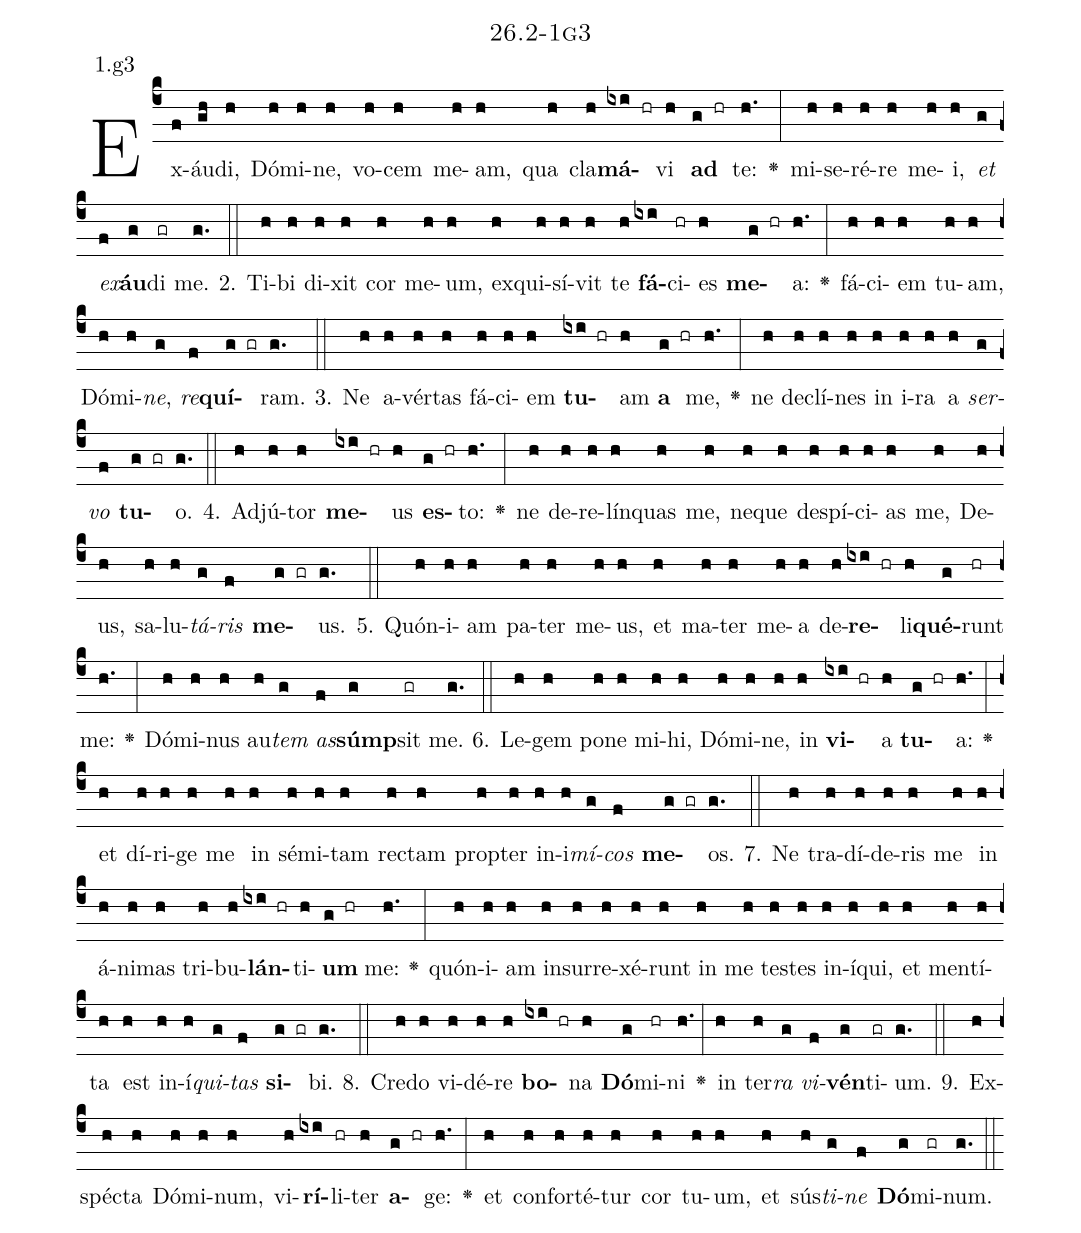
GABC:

name: 26.2-1g3;
annotation: 1.g3;
%%
(c4)Ex(f)áu(gh)di,(h) Dó(h)mi(h)ne,(h) vo(h)cem(h) me(h)am,(h) qua(h) cla(h)<b>má</b>(ixi hr)vi(h) <b>ad</b>(g hr) te:(h.) <v>\greheightstar</v>(:) mi(h)se(h)ré(h)re(h) me(h)i,(h) <i>et</i>(g) <i>ex</i>(f)<b>áu</b>(g)di(gr) me.(g.) (::)
2. Ti(h)bi(h) di(h)xit(h) cor(h) me(h)um,(h) ex(h)qui(h)sí(h)vit(h) te(h) <b>fá</b>(ixi)ci(hr)es(h) <b>me</b>(g hr)a:(h.) <v>\greheightstar</v>(:) fá(h)ci(h)em(h) tu(h)am,(h) Dó(h)mi(h)<i>ne</i>,(g) <i>re</i>(f)<b>quí</b>(g gr)ram.(g.) (::)
3. Ne(h) a(h)vér(h)tas(h) fá(h)ci(h)em(h) <b>tu</b>(ixi hr)am(h) <b>a</b>(g hr) me,(h.) <v>\greheightstar</v>(:) ne(h) de(h)clí(h)nes(h) in(h) i(h)ra(h) a(h) <i>ser</i>(g)<i>vo</i>(f) <b>tu</b>(g gr)o.(g.) (::)
4. Ad(h)jú(h)tor(h) <b>me</b>(ixi hr)us(h) <b>es</b>(g hr)to:(h.) <v>\greheightstar</v>(:) ne(h) de(h)re(h)lín(h)quas(h) me,(h) ne(h)que(h) de(h)spí(h)ci(h)as(h) me,(h) De(h)us,(h) sa(h)lu(h)<i>tá</i>(g)<i>ris</i>(f) <b>me</b>(g gr)us.(g.) (::)
5. Quón(h)i(h)am(h) pa(h)ter(h) me(h)us,(h) et(h) ma(h)ter(h) me(h)a(h) de(h)<b>re</b>(ixi hr)li(h)<b>qué</b>(g)runt(hr) me:(h.) <v>\greheightstar</v>(:) Dó(h)mi(h)nus(h) au(h)<i>tem</i>(g) <i>as</i>(f)<b>súmp</b>(g)sit(gr) me.(g.) (::)
6. Le(h)gem(h) po(h)ne(h) mi(h)hi,(h) Dó(h)mi(h)ne,(h) in(h) <b>vi</b>(ixi hr)a(h) <b>tu</b>(g hr)a:(h.) <v>\greheightstar</v>(:) et(h) dí(h)ri(h)ge(h) me(h) in(h) sé(h)mi(h)tam(h) rec(h)tam(h) prop(h)ter(h) in(h)i(h)<i>mí</i>(g)<i>cos</i>(f) <b>me</b>(g gr)os.(g.) (::)
7. Ne(h) tra(h)dí(h)de(h)ris(h) me(h) in(h) á(h)ni(h)mas(h) tri(h)bu(h)<b>lán</b>(ixi hr)ti(h)<b>um</b>(g hr) me:(h.) <v>\greheightstar</v>(:) quón(h)i(h)am(h) in(h)sur(h)re(h)xé(h)runt(h) in(h) me(h) tes(h)tes(h) in(h)í(h)qui,(h) et(h) men(h)tí(h)ta(h) est(h) in(h)í(h)<i>qui</i>(g)<i>tas</i>(f) <b>si</b>(g gr)bi.(g.) (::)
8. Cre(h)do(h) vi(h)dé(h)re(h) <b>bo</b>(ixi hr)na(h) <b>Dó</b>(g)mi(hr)ni(h.) <v>\greheightstar</v>(:) in(h) ter(h)<i>ra</i>(g) <i>vi</i>(f)<b>vén</b>(g)ti(gr)um.(g.) (::)
9. Ex(h)spéc(h)ta(h) Dó(h)mi(h)num,(h) vi(h)<b>rí</b>(ixi)li(hr)ter(h) <b>a</b>(g hr)ge:(h.) <v>\greheightstar</v>(:) et(h) con(h)for(h)té(h)tur(h) cor(h) tu(h)um,(h) et(h) sús(h)<i>ti</i>(g)<i>ne</i>(f) <b>Dó</b>(g)mi(gr)num.(g.) (::)
